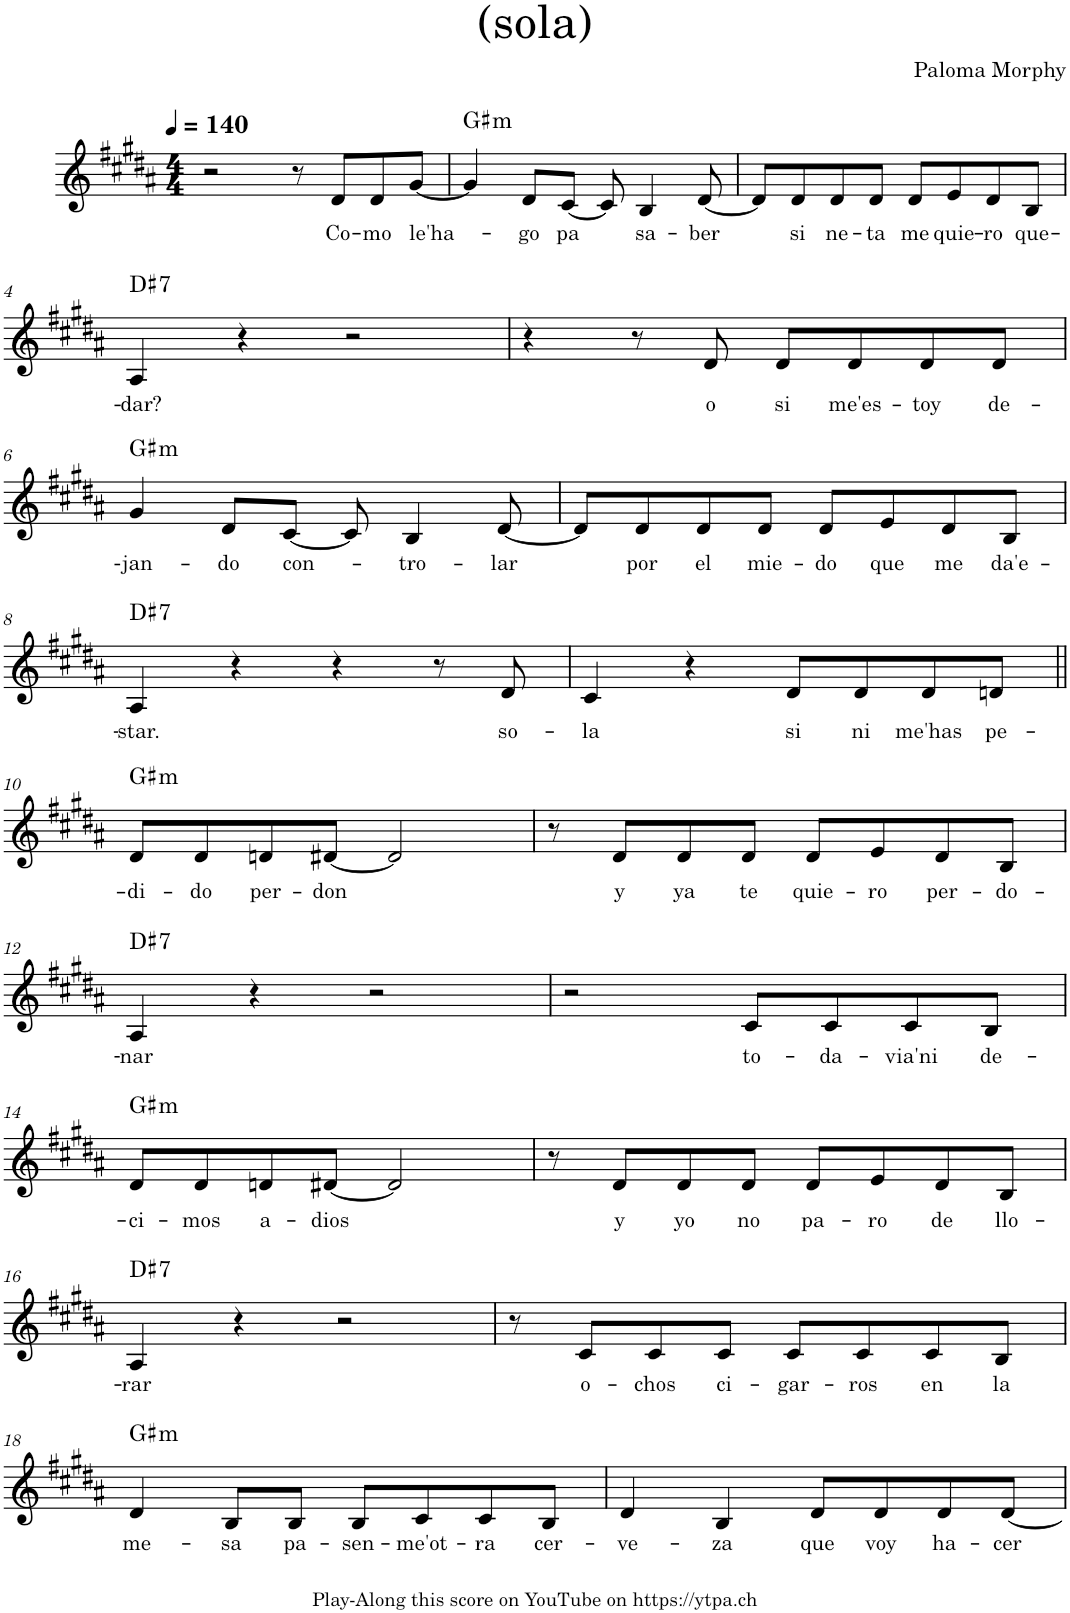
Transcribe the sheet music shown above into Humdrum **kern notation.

**kern	**text	**harte
*part1	*part1	*part1
*staff1	*staff1	*
*I"Piano	*	*
*I'Pno.	*	*
*clefG2	*	*
*k[f#c#g#d#a#]	*	*
*M4/4	*	*
*MM140	*	*
=1	=1	=1
2r	.	.
8r	.	.
!	!LO:LY:b	!
8d#/L	Co-	.
!	!LO:LY:b	!
8d#/	-mo	.
!	!LO:LY:b	!
[8g#/J	le'ha-	.
=2	=2	=2
!	!	!LO:H:kt=m
4g#/]	.	G#:min
!	!LO:LY:b	!
8d#/L	-go	.
!	!LO:LY:b	!
[8c#/J	pa	.
8c#/]	.	.
!	!LO:LY:b	!
4B/	sa-	.
!	!LO:LY:b	!
[8d#/	-ber	.
=3	=3	=3
8d#/L]	.	.
!	!LO:LY:b	!
8d#/	si	.
!	!LO:LY:b	!
8d#/	ne-	.
!	!LO:LY:b	!
8d#/J	-ta	.
!	!LO:LY:b	!
8d#/L	me	.
!	!LO:LY:b	!
8e/	quie-	.
!	!LO:LY:b	!
8d#/	-ro	.
!	!LO:LY:b	!
8B/J	que-	.
!!LO:LB:g=z
=4	=4	=4
!	!LO:LY:b	!LO:H:kt=7
4A#/	-dar?	D#:7
4r	.	.
2r	.	.
=5	=5	=5
4r	.	.
8r	.	.
!	!LO:LY:b	!
8d#/	o	.
!	!LO:LY:b	!
8d#/L	si	.
!	!LO:LY:b	!
8d#/	me'es-	.
!	!LO:LY:b	!
8d#/	-toy	.
!	!LO:LY:b	!
8d#/J	de-	.
!!LO:LB:g=z
=6	=6	=6
!	!LO:LY:b	!LO:H:kt=m
4g#/	-jan-	G#:min
!	!LO:LY:b	!
8d#/L	-do	.
!	!LO:LY:b	!
[8c#/J	con-	.
8c#/]	.	.
!	!LO:LY:b	!
4B/	-tro-	.
!	!LO:LY:b	!
[8d#/	-lar	.
=7	=7	=7
8d#/L]	.	.
!	!LO:LY:b	!
8d#/	por	.
!	!LO:LY:b	!
8d#/	el	.
!	!LO:LY:b	!
8d#/J	mie-	.
!	!LO:LY:b	!
8d#/L	-do	.
!	!LO:LY:b	!
8e/	que	.
!	!LO:LY:b	!
8d#/	me	.
!	!LO:LY:b	!
8B/J	da'e-	.
!!LO:LB:g=z
=8	=8	=8
!	!LO:LY:b	!LO:H:kt=7
4A#/	-star.	D#:7
4r	.	.
4r	.	.
8r	.	.
!	!LO:LY:b	!
8d#/	so-	.
=9	=9	=9
!	!LO:LY:b	!
4c#/	-la	.
4r	.	.
!	!LO:LY:b	!
8d#/L	si	.
!	!LO:LY:b	!
8d#/	ni	.
!	!LO:LY:b	!
8d#/	me'has	.
!	!LO:LY:b	!
8dn/J	pe-	.
!!LO:LB:g=z
=10||	=10||	=10||
!	!LO:LY:b	!LO:H:kt=m
8d#/L	-di-	G#:min
!	!LO:LY:b	!
8d#/	-do	.
!	!LO:LY:b	!
8dn/	per-	.
!	!LO:LY:b	!
[8d#X/J	-don	.
2d#/]	.	.
=11	=11	=11
8r	.	.
!	!LO:LY:b	!
8d#/L	y	.
!	!LO:LY:b	!
8d#/	ya	.
!	!LO:LY:b	!
8d#/J	te	.
!	!LO:LY:b	!
8d#/L	quie-	.
!	!LO:LY:b	!
8e/	-ro	.
!	!LO:LY:b	!
8d#/	per-	.
!	!LO:LY:b	!
8B/J	-do-	.
!!LO:LB:g=z
=12	=12	=12
!	!LO:LY:b	!LO:H:kt=7
4A#/	-nar	D#:7
4r	.	.
2r	.	.
=13	=13	=13
2r	.	.
!	!LO:LY:b	!
8c#/L	to-	.
!	!LO:LY:b	!
8c#/	-da-	.
!	!LO:LY:b	!
8c#/	-via'ni	.
!	!LO:LY:b	!
8B/J	de-	.
!!LO:LB:g=z
=14	=14	=14
!	!LO:LY:b	!LO:H:kt=m
8d#/L	-ci-	G#:min
!	!LO:LY:b	!
8d#/	-mos	.
!	!LO:LY:b	!
8dn/	a-	.
!	!LO:LY:b	!
[8d#X/J	-dios	.
2d#/]	.	.
=15	=15	=15
8r	.	.
!	!LO:LY:b	!
8d#/L	y	.
!	!LO:LY:b	!
8d#/	yo	.
!	!LO:LY:b	!
8d#/J	no	.
!	!LO:LY:b	!
8d#/L	pa-	.
!	!LO:LY:b	!
8e/	-ro	.
!	!LO:LY:b	!
8d#/	de	.
!	!LO:LY:b	!
8B/J	llo-	.
!!LO:LB:g=z
=16	=16	=16
!	!LO:LY:b	!LO:H:kt=7
4A#/	-rar	D#:7
4r	.	.
2r	.	.
=17	=17	=17
8r	.	.
!	!LO:LY:b	!
8c#/L	o-	.
!	!LO:LY:b	!
8c#/	-chos	.
!	!LO:LY:b	!
8c#/J	ci-	.
!	!LO:LY:b	!
8c#/L	-gar-	.
!	!LO:LY:b	!
8c#/	-ros	.
!	!LO:LY:b	!
8c#/	en	.
!	!LO:LY:b	!
8B/J	la	.
!!LO:LB:g=z
=18	=18	=18
!	!LO:LY:b	!LO:H:kt=m
4d#/	me-	G#:min
!	!LO:LY:b	!
8B/L	-sa	.
!	!LO:LY:b	!
8B/J	pa-	.
!	!LO:LY:b	!
8B/L	-sen-	.
!	!LO:LY:b	!
8c#/	-me'ot-	.
!	!LO:LY:b	!
8c#/	-ra	.
!	!LO:LY:b	!
8B/J	cer-	.
=19	=19	=19
!	!LO:LY:b	!
4d#/	-ve-	.
!	!LO:LY:b	!
4B/	-za	.
!	!LO:LY:b	!
8d#/L	que	.
!	!LO:LY:b	!
8d#/	voy	.
!	!LO:LY:b	!
8d#/	ha-	.
!	!LO:LY:b	!
[8d#/J	-cer	.
=	=	=
*-	*-	*-
